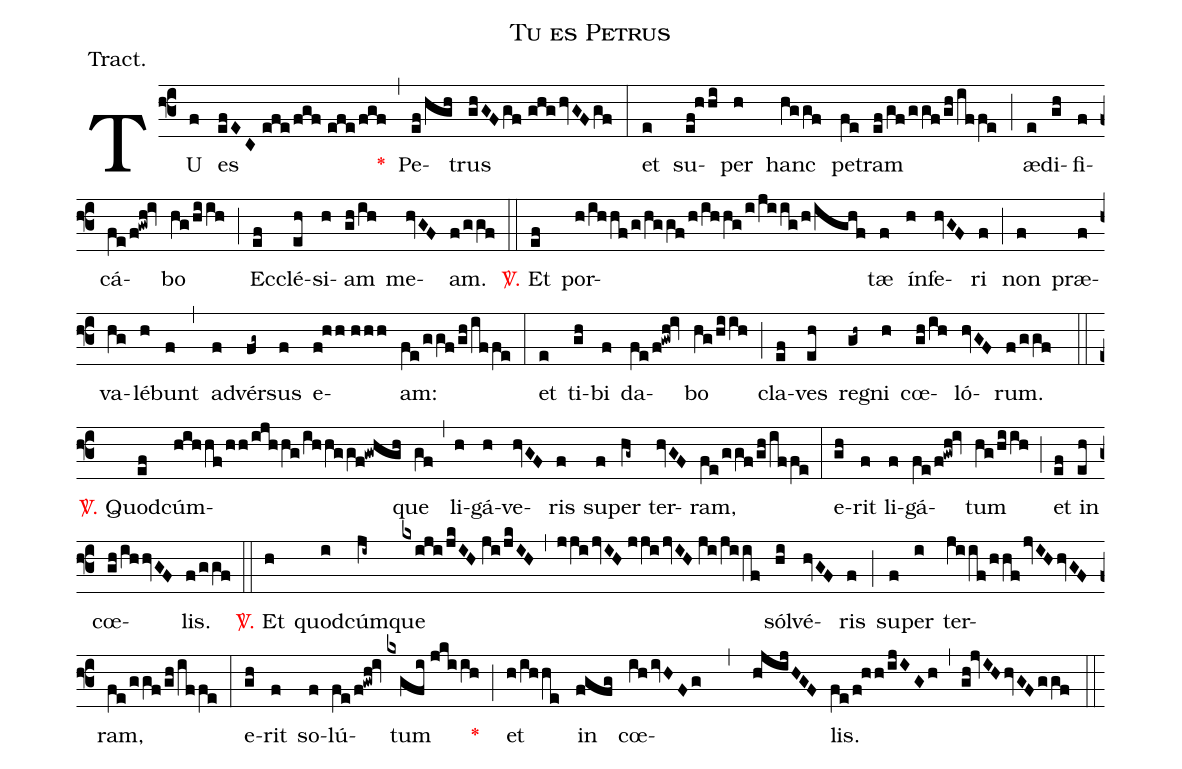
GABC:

name:Tu es Petrus;
annotation:Tract.;
mode:II.;
office-part:Tract;
%%
(f3) TU(f) es(efEC//efe/fgf//efe/fgf) <v>\red{*}</v>(,) Pe(ef/hgh)trus(ghGF/gf//ghg/hvGF/gf) (:) et(e) su(ef!hhi)per(h) hanc(hggf) pe(fe)tram(ef/gf/ggf/gh/iffe) (;) æ(e)di(gh)fi(f)cá(fe/f!gwh!iv)bo(hg/hiih) (;) Ec(ef)clé(eh)si(h)am(gh/ih) me(hvGF)am.(f/ggf) (::) <v>\red{\Vbar.}</v> Et(ef) por(h/ihhf/g/hggf/h/ihhg/i/jiig/h/ighf)tæ(f) ín(h)fe(hvGF)ri(f) (;) non(f) præ(f)va(hg)lé(h)bunt(f) (,) ad(f)vér(fg~)sus(f) e(f!hh//hhh)am:(fe/ggf/gh/iffe) (:) et(e) ti(gh)bi(f) da(fe/f!gwh!iv)bo(hg/hiih) (;) cla(ef)ves(eh) re(gh~)gni(h) cœ(gh/ih)ló(hvGF)rum.(f/ggf) (::) <v>\red{\Vbar.}</v> Quod(ef)cúm(hihhf/hh/ijhhg/ihhggf!gwhgh)que(gf) (,) li(h)gá(h)ve(hvGF)ris(f) su(f)per(hg~) ter(hvGF)ram,(fe/ggf/gh/iffe) (:) e(gh)rit(f) li(f)gá(fe/f!gwh!iv)tum(hg/hiih) (;) et(ef) in(eh) cœ(gh/ihhvGF)lis.(f/ggf) (::) <v>\red{\Vbar.}</v> Et(h) quod(i)cúm(ji~)que(kxiji/jkIH//ji/jkIH) (,) (jji/jvIH//jji/jvIH//ji/jiif) sól(hi)vé(hvGF)ris(f) (;) su(f)per(i) ter(jiif/hhf/jvIH/hvGF)ram,(fe/ggf/gh/iffe) (:) e(gh)rit(f) so(f)lú(fe/f!gwh!iv)tum(kxgfi//jkiih) <v>\red{*}</v>(;) et(h/ihhe) in(fgfg) cœ(ih/ivHFg/ , hjijHGF)lis.(fe/f!hh/ijIGh) (,) (gh!jvIH/hvGF/ggf) (::)
